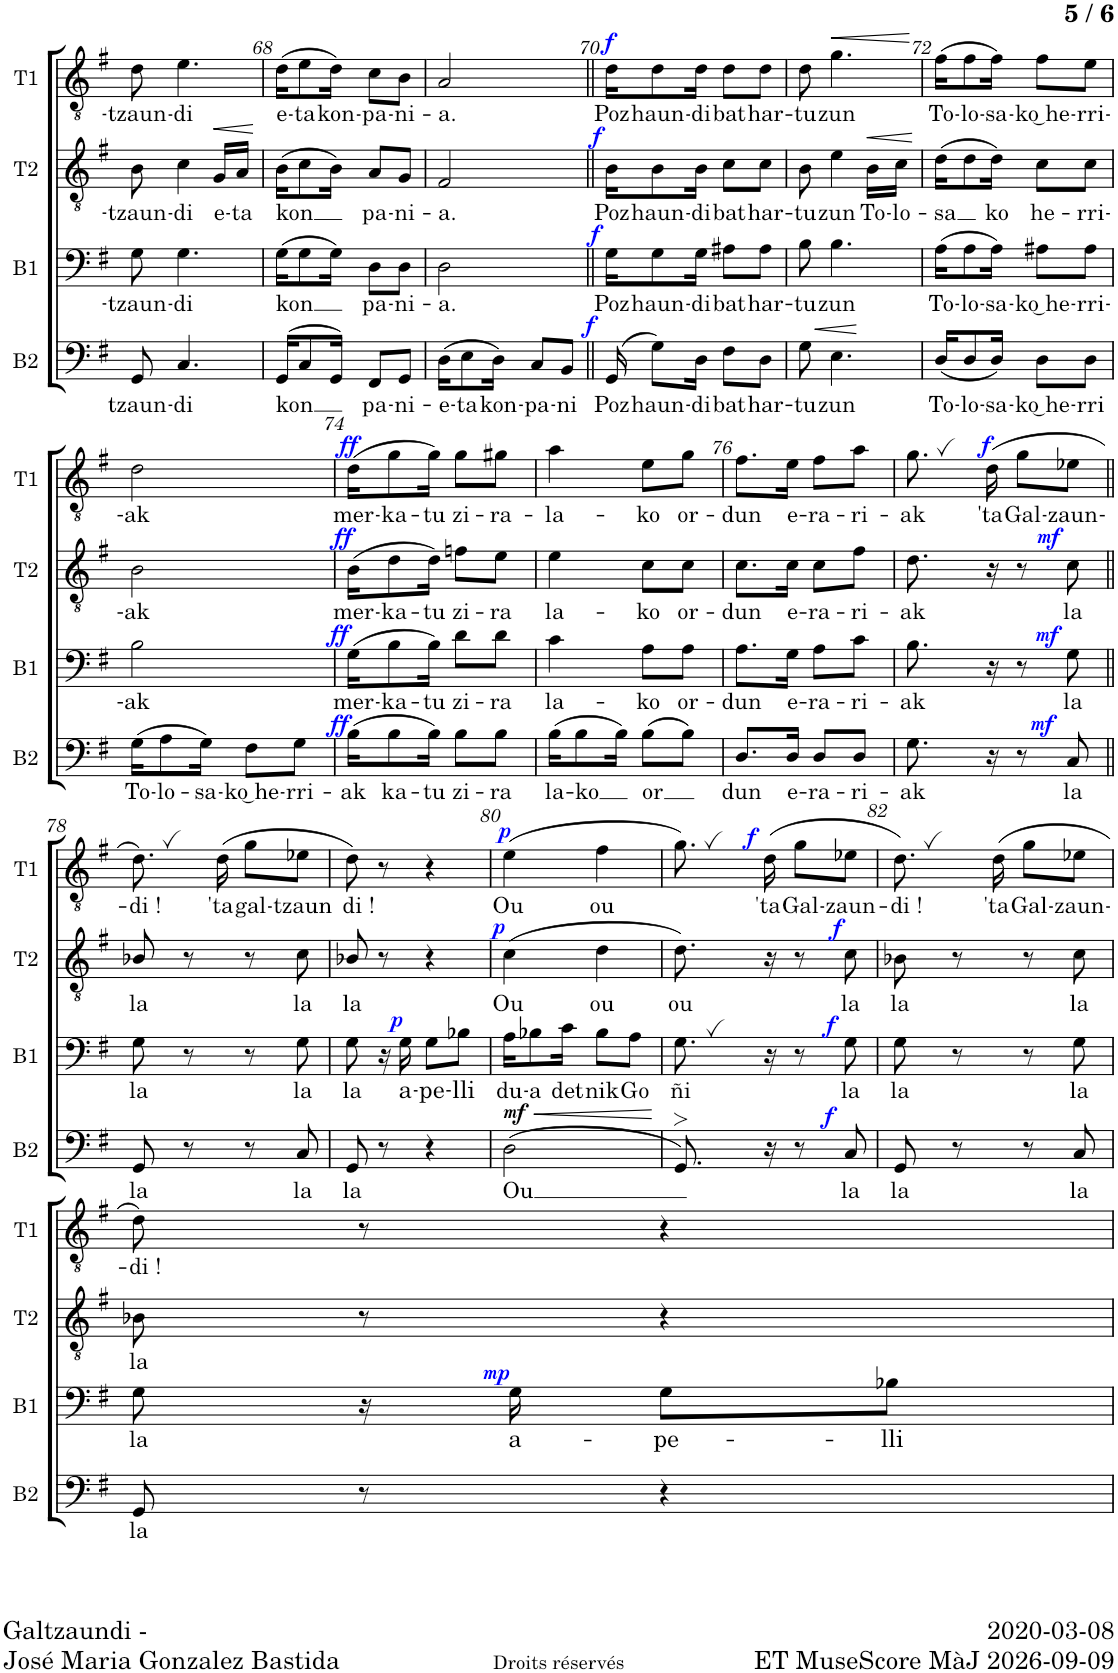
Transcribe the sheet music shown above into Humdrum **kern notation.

**kern	**text	**dynam	**kern	**text	**dynam	**kern	**text	**dynam	**kern	**text	**dynam	**kern
*part5	*part5	*part5	*part4	*part4	*part4	*part3	*part3	*part3	*part2	*part2	*part2	*part1
*staff5	*staff5	*staff5	*staff4	*staff4	*staff4	*staff3	*staff3	*staff3	*staff2	*staff2	*staff2	*staff1
*I"Basse	*	*	*I"Baryton	*	*	*I"Ténor 2	*	*	*I"Ténor 1	*	*	*I"Ténor
*I'B2	*	*	*I'B1	*	*	*I'T2	*	*	*I'T1	*	*	*
!!LO:PB:g=z
*clefF4	*	*	*clefF4	*	*	*clefGv2	*	*	*clefGv2	*	*	*clefGv2
*k[f#]	*	*	*k[f#]	*	*	*k[f#]	*	*	*k[f#]	*	*	*k[f#]
*M2/4	*	*	*M2/4	*	*	*M2/4	*	*	*M2/4	*	*	*M2/4
=67	=67	=67	=67	=67	=67	=67	=67	=67	=67	=67	=67	=67
!	!LO:LY:b	!	!	!LO:LY:b	!	!	!LO:LY:b	!	!	!LO:LY:b	!	!
8GG/	tzaun-	.	8G\	tzaun-	.	8B\	tzaun-	.	8d\	tzaun-	.	2r
!	!LO:LY:b	!	!	!LO:LY:b	!	!	!LO:LY:b	!	!	!LO:LY:b	!	!
4.C/	-di	.	4.G\	-di	.	4c\	-di	.	4.e\	-di	.	.
!	!	!	!	!	!	!	!LO:LY:b	!LO:HP:b	!	!	!	!
.	.	.	.	.	.	16G/LL	e-	<	.	.	.	.
!	!	!	!	!	!	!	!LO:LY:b	!	!	!	!	!
.	.	.	.	.	.	16A/JJ	-ta	.	.	.	.	.
.	.	.	.	.	.	.	.	[	.	.	.	.
=68	=68	=68	=68	=68	=68	=68	=68	=68	=68	=68	=68	=68
!	!LO:LY:b	!	!	!LO:LY:b	!	!	!LO:LY:b	!	!	!LO:LY:b	!	!
(>16GG/KL	kon	.	(16G\KL	kon	.	(16B\KL	kon	.	(16d\KL	e-	.	2r
!	!	!	!	!	!	!	!	!	!	!LO:LY:b	!	!
8C/	.	.	8G\	.	.	8c\	.	.	8e\	-ta	.	.
!	!	!	!	!	!	!	!	!	!	!LO:LY:b	!	!
16GG/Jk)	.	.	16G\Jk)	.	.	16B\Jk)	.	.	16d\Jk)	kon-	.	.
!	!LO:LY:b	!	!	!LO:LY:b	!	!	!LO:LY:b	!	!	!LO:LY:b	!	!
8FF#/L	pa-	.	8D\L	pa-	.	8A/L	pa-	.	8c\L	-pa-	.	.
!	!LO:LY:b	!	!	!LO:LY:b	!	!	!LO:LY:b	!	!	!LO:LY:b	!	!
8GG/J	-ni-	.	8D\J	-ni-	.	8G/J	-ni-	.	8B\J	-ni-	.	.
=69	=69	=69	=69	=69	=69	=69	=69	=69	=69	=69	=69	=69
!	!LO:LY:b	!	!	!LO:LY:b	!	!	!LO:LY:b	!	!	!LO:LY:b	!	!
(16D\KL	e-	.	2D\	-a.	.	2F#/	-a.	.	2A/	-a.	.	2r
!	!LO:LY:b	!	!	!	!	!	!	!	!	!	!	!
8E\	-ta	.	.	.	.	.	.	.	.	.	.	.
!	!LO:LY:b	!	!	!	!	!	!	!	!	!	!	!
16D\Jk)	kon-	.	.	.	.	.	.	.	.	.	.	.
!	!LO:LY:b	!	!	!	!	!	!	!	!	!	!	!
8C/L	-pa-	.	.	.	.	.	.	.	.	.	.	.
!	!LO:LY:b	!	!	!	!	!	!	!	!	!	!	!
8BB/J	-ni	.	.	.	.	.	.	.	.	.	.	.
=70||	=70||	=70||	=70||	=70||	=70||	=70||	=70||	=70||	=70||	=70||	=70||	=70||
!	!LO:LY:b	!LO:DY:a	!	!LO:LY:b	!LO:DY:a	!	!LO:LY:b	!LO:DY:a	!	!LO:LY:b	!LO:DY:a	!
(16GG/	Poz	f	16G\KL	Poz	f	16B\KL	Poz	f	16d\KL	Poz	f	2r
!	!LO:LY:b	!	!	!LO:LY:b	!	!	!LO:LY:b	!	!	!LO:LY:b	!	!
8G\L)	haun-	.	8G\	haun-	.	8B\	haun-	.	8d\	haun-	.	.
!	!LO:LY:b	!	!	!LO:LY:b	!	!	!LO:LY:b	!	!	!LO:LY:b	!	!
16D\Jk	-di	.	16G\Jk	-di	.	16B\Jk	-di	.	16d\Jk	-di	.	.
!	!LO:LY:b	!	!	!LO:LY:b	!	!	!LO:LY:b	!	!	!LO:LY:b	!	!
8F#\L	bat	.	8A#X\L	bat	.	8c\L	bat	.	8d\L	bat	.	.
!	!LO:LY:b	!	!	!LO:LY:b	!	!	!LO:LY:b	!	!	!LO:LY:b	!	!
8D\J	har-	.	8A#\J	har-	.	8c\J	har-	.	8d\J	har-	.	.
=71	=71	=71	=71	=71	=71	=71	=71	=71	=71	=71	=71	=71
!	!LO:LY:b	!	!	!LO:LY:b	!	!	!LO:LY:b	!	!	!LO:LY:b	!	!
8G\	-tu	.	8B\	-tu	.	8B\	-tu	.	8d\	-tu	.	2r
!	!LO:LY:b	!LO:HP:b	!	!LO:LY:b	!	!	!LO:LY:b	!	!	!LO:LY:b	!LO:HP:b	!
4.E\	zun	<	4.B\	zun	.	4e\	zun	.	4.g\	zun	<	.
!	!	!	!	!	!	!	!LO:LY:b	!LO:HP:b	!	!	!	!
.	.	.	.	.	.	16B\LL	To-	<	.	.	.	.
!	!	!	!	!	!	!	!LO:LY:b	!	!	!	!	!
.	.	.	.	.	.	16c\JJ	-lo-	.	.	.	.	.
.	.	[	.	.	.	.	.	[	.	.	[	.
=72	=72	=72	=72	=72	=72	=72	=72	=72	=72	=72	=72	=72
!	!LO:LY:b	!	!	!LO:LY:b	!	!	!LO:LY:b	!	!	!LO:LY:b	!	!
(16D/KL	To-	.	(16A\KL	To-	.	(16d\KL	-sa	.	(16f#\KL	To-	.	2r
!	!LO:LY:b	!	!	!LO:LY:b	!	!	!	!	!	!LO:LY:b	!	!
8D/	-lo-	.	8A\	-lo-	.	8d\	.	.	8f#\	-lo-	.	.
!	!LO:LY:b	!	!	!LO:LY:b	!	!	!LO:LY:b	!	!	!LO:LY:b	!	!
16D/Jk)	-sa-	.	16A\Jk)	-sa-	.	16d\Jk)	ko	.	16f#\Jk)	-sa-	.	.
!	!LO:LY:b	!	!	!LO:LY:b	!	!	!LO:LY:b	!	!	!LO:LY:b	!	!
8D\L	-ko͜ he-	.	8A#X\L	-ko͜ he-	.	8c\L	he-	.	8f#\L	-ko͜ he-	.	.
!	!LO:LY:b	!	!	!LO:LY:b	!	!	!LO:LY:b	!	!	!LO:LY:b	!	!
8D\J	-rri	.	8A#\J	-rri-	.	8c\J	-rri-	.	8e\J	-rri-	.	.
!!LO:LB:g=z
=73	=73	=73	=73	=73	=73	=73	=73	=73	=73	=73	=73	=73
!	!LO:LY:b	!	!	!LO:LY:b	!	!	!LO:LY:b	!	!	!LO:LY:b	!	!
(16G\KL	To-	.	2B\	-ak	.	2B\	-ak	.	2d\	-ak	.	2r
!	!LO:LY:b	!	!	!	!	!	!	!	!	!	!	!
8A\	-lo-	.	.	.	.	.	.	.	.	.	.	.
!	!LO:LY:b	!	!	!	!	!	!	!	!	!	!	!
16G\Jk)	-sa-	.	.	.	.	.	.	.	.	.	.	.
!	!LO:LY:b	!	!	!	!	!	!	!	!	!	!	!
8F#\L	-ko͜ he-	.	.	.	.	.	.	.	.	.	.	.
!	!LO:LY:b	!	!	!	!	!	!	!	!	!	!	!
8G\J	-rri-	.	.	.	.	.	.	.	.	.	.	.
=74	=74	=74	=74	=74	=74	=74	=74	=74	=74	=74	=74	=74
!	!LO:LY:b	!LO:DY:a	!	!LO:LY:b	!LO:DY:a	!	!LO:LY:b	!LO:DY:a	!	!LO:LY:b	!LO:DY:a	!
(16B\KL	-ak	ff	(16G\KL	mer-	ff	(16B\KL	mer-	ff	(16d\KL	mer-	ff	2r
!	!LO:LY:b	!	!	!LO:LY:b	!	!	!LO:LY:b	!	!	!LO:LY:b	!	!
8B\	ka-	.	8B\	-ka-	.	8d\	-ka-	.	8g\	-ka-	.	.
!	!LO:LY:b	!	!	!LO:LY:b	!	!	!LO:LY:b	!	!	!LO:LY:b	!	!
16B\Jk)	-tu	.	16B\Jk)	-tu	.	16d\Jk)	-tu	.	16g\Jk)	-tu	.	.
!	!LO:LY:b	!	!	!LO:LY:b	!	!	!LO:LY:b	!	!	!LO:LY:b	!	!
8B\L	zi-	.	8d\L	zi-	.	8fn\L	zi-	.	8g\L	zi-	.	.
!	!LO:LY:b	!	!	!LO:LY:b	!	!	!LO:LY:b	!	!	!LO:LY:b	!	!
8B\J	-ra	.	8d\J	-ra	.	8e\J	-ra	.	8g#X\J	-ra-	.	.
=75	=75	=75	=75	=75	=75	=75	=75	=75	=75	=75	=75	=75
!	!LO:LY:b	!	!	!LO:LY:b	!	!	!LO:LY:b	!	!	!LO:LY:b	!	!
(16B\KL	-la-	.	4c\	-la-	.	4e\	-la-	.	4a\	-la-	.	2r
!	!LO:LY:b	!	!	!	!	!	!	!	!	!	!	!
8B\	-ko	.	.	.	.	.	.	.	.	.	.	.
16B\Jk)	.	.	.	.	.	.	.	.	.	.	.	.
!	!LO:LY:b	!	!	!LO:LY:b	!	!	!LO:LY:b	!	!	!LO:LY:b	!	!
(8B\L	or	.	8A\L	-ko	.	8c\L	-ko	.	8e\L	-ko	.	.
!	!	!	!	!LO:LY:b	!	!	!LO:LY:b	!	!	!LO:LY:b	!	!
8B\J)	.	.	8A\J	or-	.	8c\J	or-	.	8g\J	or-	.	.
=76	=76	=76	=76	=76	=76	=76	=76	=76	=76	=76	=76	=76
!	!LO:LY:b	!	!	!LO:LY:b	!	!	!LO:LY:b	!	!	!LO:LY:b	!	!
8.D/L	-dun	.	8.A\L	-dun	.	8.c\L	-dun	.	8.f#\L	-dun	.	2r
!	!LO:LY:b	!	!	!LO:LY:b	!	!	!LO:LY:b	!	!	!LO:LY:b	!	!
16D/Jk	e-	.	16G\Jk	e-	.	16c\Jk	e-	.	16e\Jk	e-	.	.
!	!LO:LY:b	!	!	!LO:LY:b	!	!	!LO:LY:b	!	!	!LO:LY:b	!	!
8D/L	-ra-	.	8A\L	-ra-	.	8c\L	-ra-	.	8f#\L	-ra-	.	.
!	!LO:LY:b	!	!	!LO:LY:b	!	!	!LO:LY:b	!	!	!LO:LY:b	!	!
8D/J	-ri-	.	8c\J	-ri-	.	8f#\J	-ri-	.	8a\J	-ri-	.	.
=77	=77	=77	=77	=77	=77	=77	=77	=77	=77	=77	=77	=77
!	!LO:LY:b	!	!	!LO:LY:b	!	!	!LO:LY:b	!	!	!LO:LY:b	!	!
8.G\	-ak	.	8.B\	-ak	.	8.d\	-ak	.	8.g,\	-ak	.	2r
!	!	!	!	!	!	!	!	!	!	!LO:LY:b	!LO:DY:a	!
16r	.	.	16r	.	.	16r	.	.	(16d\	'ta	f	.
!	!	!	!	!	!	!	!	!	!	!LO:LY:b	!	!
8r	.	.	8r	.	.	8r	.	.	8g\L	Gal-	.	.
!	!LO:LY:b	!LO:DY:a	!	!LO:LY:b	!LO:DY:a	!	!LO:LY:b	!LO:DY:a	!	!LO:LY:b	!	!
8C/	la	mf	8G\	la	mf	8c\	la	mf	8e-X\J	-zaun-	.	.
!!LO:LB:g=z
=78||	=78||	=78||	=78||	=78||	=78||	=78||	=78||	=78||	=78||	=78||	=78||	=78||
!	!LO:LY:b	!	!	!LO:LY:b	!	!	!LO:LY:b	!	!	!LO:LY:b	!	!
8GG/	la	.	8G\	la	.	8B-X/	la	.	8.d,\)	-di !	.	2r
8r	.	.	8r	.	.	8r	.	.	.	.	.	.
!	!	!	!	!	!	!	!	!	!	!LO:LY:b	!	!
.	.	.	.	.	.	.	.	.	(16d\	'ta	.	.
!	!	!	!	!	!	!	!	!	!	!LO:LY:b	!	!
8r	.	.	8r	.	.	8r	.	.	8g\L	gal-	.	.
!	!LO:LY:b	!	!	!LO:LY:b	!	!	!LO:LY:b	!	!	!LO:LY:b	!	!
8C/	la	.	8G\	la	.	8c\	la	.	8e-X\J	-tzaun	.	.
=79	=79	=79	=79	=79	=79	=79	=79	=79	=79	=79	=79	=79
!	!LO:LY:b	!	!	!LO:LY:b	!	!	!LO:LY:b	!	!	!LO:LY:b	!	!
8GG/	la	.	8G\	la	.	8B-X/	la	.	8d\)	di !	.	2r
8r	.	.	16r	.	.	8r	.	.	8r	.	.	.
!	!	!	!	!LO:LY:b	!LO:DY:a	!	!	!	!	!	!	!
.	.	.	16G\	a-	p	.	.	.	.	.	.	.
!	!	!	!	!LO:LY:b	!	!	!	!	!	!	!	!
4r	.	.	8G\L	-pe-	.	4r	.	.	4r	.	.	.
!	!	!	!	!LO:LY:b	!	!	!	!	!	!	!	!
.	.	.	8B-X\J	-lli	.	.	.	.	.	.	.	.
=80	=80	=80	=80	=80	=80	=80	=80	=80	=80	=80	=80	=80
!	!LO:LY:b	!LO:HP:b	!	!LO:LY:b	!	!	!LO:LY:b	!	!	!LO:LY:b	!	!
!	!	!LO:DY:n=1:a	!	!	!	!	!	!LO:DY:a	!	!	!LO:DY:a	!
(2D\	Ou	< mf	16A\KL	du-	.	(4c\	Ou	p	(4e\	Ou	p	2r
!	!	!	!	!LO:LY:b	!	!	!	!	!	!	!	!
.	.	.	8B-X\	-a	.	.	.	.	.	.	.	.
!	!	!	!	!LO:LY:b	!	!	!	!	!	!	!	!
.	.	.	16c\Jk	det	.	.	.	.	.	.	.	.
!	!	!	!	!LO:LY:b	!	!	!LO:LY:b	!	!	!LO:LY:b	!	!
.	.	.	8B-\L	nik	.	4d\	ou	.	4f#\	ou	.	.
!	!	!	!	!LO:LY:b	!	!	!	!	!	!	!	!
.	.	.	8A\J	Go	.	.	.	.	.	.	.	.
.	.	[	.	.	.	.	.	.	.	.	.	.
=81	=81	=81	=81	=81	=81	=81	=81	=81	=81	=81	=81	=81
!	!	!	!	!LO:LY:b	!	!	!LO:LY:b	!	!	!	!	!
8.GG>/)	.	.	8.G,\	-ñi	.	8.d\)	ou	.	8.g,\)	.	.	2r
!	!	!	!	!	!	!	!	!	!	!LO:LY:b	!LO:DY:a	!
16r	.	.	16r	.	.	16r	.	.	(16d\	'ta	f	.
!	!	!	!	!	!	!	!	!	!	!LO:LY:b	!	!
8r	.	.	8r	.	.	8r	.	.	8g\L	Gal-	.	.
!	!LO:LY:b	!LO:DY:a	!	!LO:LY:b	!LO:DY:a	!	!LO:LY:b	!LO:DY:a	!	!LO:LY:b	!	!
8C/	la	f	8G\	la	f	8c\	la	f	8e-X\J	-zaun-	.	.
=82	=82	=82	=82	=82	=82	=82	=82	=82	=82	=82	=82	=82
!	!LO:LY:b	!	!	!LO:LY:b	!	!	!LO:LY:b	!	!	!LO:LY:b	!	!
8GG/	la	.	8G\	la	.	8B-X\	la	.	8.d,\)	-di !	.	2r
8r	.	.	8r	.	.	8r	.	.	.	.	.	.
!	!	!	!	!	!	!	!	!	!	!LO:LY:b	!	!
.	.	.	.	.	.	.	.	.	(16d\	'ta	.	.
!	!	!	!	!	!	!	!	!	!	!LO:LY:b	!	!
8r	.	.	8r	.	.	8r	.	.	8g\L	Gal-	.	.
!	!LO:LY:b	!	!	!LO:LY:b	!	!	!LO:LY:b	!	!	!LO:LY:b	!	!
8C/	la	.	8G\	la	.	8c\	la	.	8e-X\J	-zaun-	.	.
!!LO:LB:g=z
=83	=83	=83	=83	=83	=83	=83	=83	=83	=83	=83	=83	=83
!	!LO:LY:b	!	!	!LO:LY:b	!	!	!LO:LY:b	!	!	!LO:LY:b	!	!
8GG/	la	.	8G\	la	.	8B-X\	la	.	8d\)	-di !	.	2r
8r	.	.	16r	.	.	8r	.	.	8r	.	.	.
!	!	!	!	!LO:LY:b	!LO:DY:a	!	!	!	!	!	!	!
.	.	.	16G\	a-	mp	.	.	.	.	.	.	.
!	!	!	!	!LO:LY:b	!	!	!	!	!	!	!	!
4r	.	.	8G\L	-pe-	.	4r	.	.	4r	.	.	.
!	!	!	!	!LO:LY:b	!	!	!	!	!	!	!	!
.	.	.	8B-X\J	-lli	.	.	.	.	.	.	.	.
=	=	=	=	=	=	=	=	=	=	=	=	=
*-	*-	*-	*-	*-	*-	*-	*-	*-	*-	*-	*-	*-
